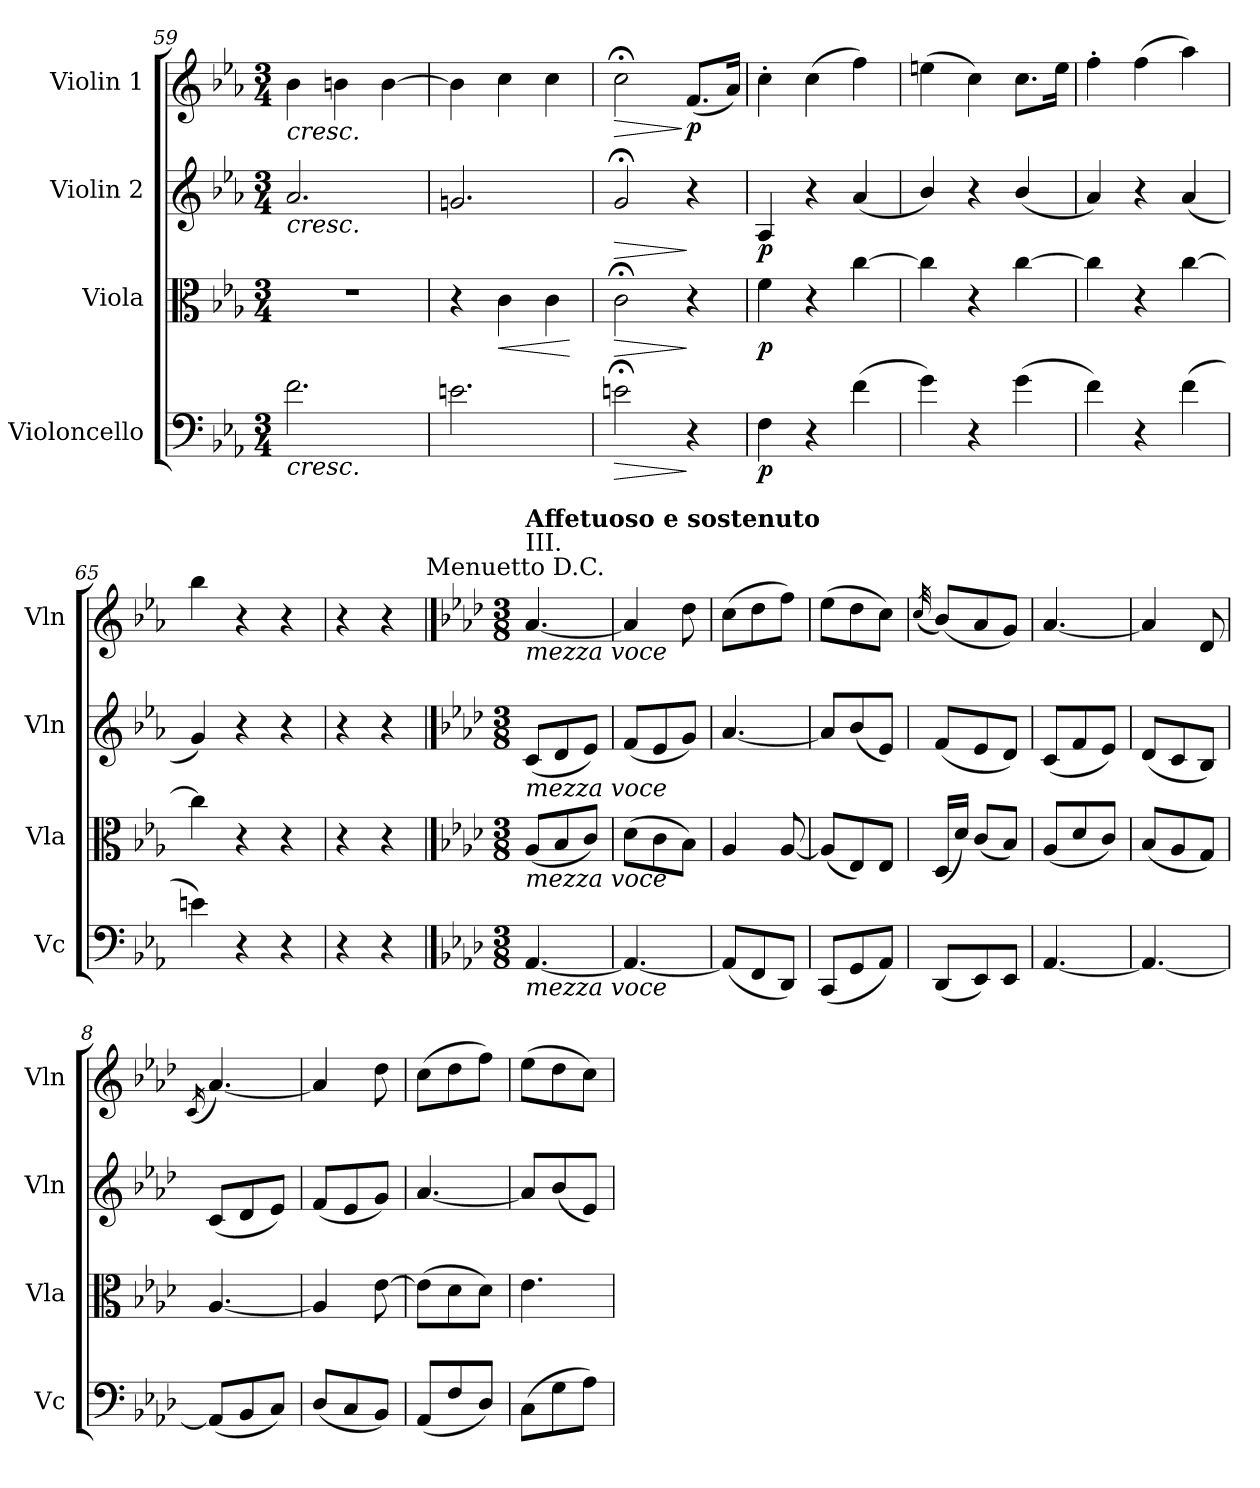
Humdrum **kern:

**kern	**dynam	**kern	**dynam	**kern	**dynam	**kern	**dynam
*part4	*part4	*part3	*part3	*part2	*part2	*part1	*part1
*staff4	*staff4	*staff3	*staff3	*staff2	*staff2	*staff1	*staff1
*I"Violoncello	*	*I"Viola	*	*I"Violin 2	*	*I"Violin 1	*
*I'Vc	*	*I'Vla	*	*I'Vln	*	*I'Vln	*
*clefF4	*	*clefC3	*	*clefG2	*	*clefG2	*
*k[b-e-a-]	*	*k[b-e-a-]	*	*k[b-e-a-]	*	*k[b-e-a-]	*
*M3/4	*	*M3/4	*	*M3/4	*	*M3/4	*
=59	=59	=59	=59	=59	=59	=59	=59
!	!	!	!	!	!	!LO:TX:b:i:t=cresc.	!
!	!	!	!	!LO:TX:b:i:t=cresc.	!	!	!
!LO:TX:b:i:t=cresc.	!	!	!	!	!	!	!
2.f\	.	2.r	.	2.a-/	.	4b-\	.
.	.	.	.	.	.	4bn\	.
.	.	.	.	.	.	[4b\	.
=60	=60	=60	=60	=60	=60	=60	=60
2.en\	.	4r	.	2.gn/	.	4b\]	.
!	!	!	!LO:HP:b	!	!	!	!
.	.	4c\	<	.	.	4cc\	.
.	.	4c\	.	.	.	4cc\	.
.	.	.	[	.	.	.	.
=61	=61	=61	=61	=61	=61	=61	=61
!	!LO:HP:b	!	!LO:HP:b	!	!LO:HP:b	!	!LO:HP:b
2en;<\	>	2c;<\	>	2g;</	>	2cc;<\	>
!	!	!	!	!	!	!	!LO:DY:n=1:b
4r	]	4r	]	4r	]	(8.f/L	] p
.	.	.	.	.	.	16a-/Jk)	.
=62	=62	=62	=62	=62	=62	=62	=62
!	!LO:DY:b	!	!LO:DY:b	!	!LO:DY:b	!	!
4F\	p	4f\	p	4A-/	p	4cc'\	.
4r	.	4r	.	4r	.	(4cc\	.
(4f\	.	[4cc\	.	(4a-/	.	4ff\)	.
=63	=63	=63	=63	=63	=63	=63	=63
4g\)	.	4cc\]	.	4b-/)	.	(4een\	.
4r	.	4r	.	4r	.	4cc\)	.
(4g\	.	[4cc\	.	(4b-/	.	8.cc\L	.
.	.	.	.	.	.	16ee\Jk	.
=64	=64	=64	=64	=64	=64	=64	=64
4f\)	.	4cc\]	.	4a-/)	.	4ff'\	.
4r	.	4r	.	4r	.	(4ff\	.
(4f\	.	[4cc\	.	(4a-/	.	4aa-\)	.
=65	=65	=65	=65	=65	=65	=65	=65
4en\)	.	4cc\]	.	4g/)	.	4bb-\	.
4r	.	4r	.	4r	.	4r	.
4r	.	4r	.	4r	.	4r	.
=66	=66	=66	=66	=66	=66	=66	=66
4r	.	4r	.	4r	.	4r	.
4r	.	4r	.	4r	.	4r	.
!	!	!	!	!	!	!LO:TX:a:t=Menuetto D.C.	!
!!LO:PB:g=z
==1	==1	==1	==1	==1	==1	==1	==1
*k[b-e-a-d-]	*	*k[b-e-a-d-]	*	*k[b-e-a-d-]	*	*k[b-e-a-d-]	*
*M3/8	*	*M3/8	*	*M3/8	*	*M3/8	*
!	!	!	!	!	!	!LO:TX:a:t=III.	!
!	!	!	!	!	!	!LO:TX:a:B:t=Affetuoso e sostenuto	!
!	!	!	!	!	!	!LO:TX:b:i:t=mezza voce	!
!	!	!	!	!LO:TX:b:i:t=mezza voce	!	!	!
!	!	!LO:TX:b:i:t=mezza voce	!	!	!	!	!
!LO:TX:b:i:t=mezza voce	!	!	!	!	!	!	!
[4.AA-/	.	(8A-/L	.	(8c/L	.	[4.a-/	.
.	.	8B-/	.	8d-/	.	.	.
.	.	8c/J)	.	8e-/J)	.	.	.
=2	=2	=2	=2	=2	=2	=2	=2
4.AA-/_	.	(8d-\L	.	(8f/L	.	4a-/]	.
.	.	8c\	.	8e-/	.	.	.
.	.	8B-\J)	.	8g/J)	.	8dd-\	.
=3	=3	=3	=3	=3	=3	=3	=3
(8AA-/L]	.	4A-/	.	[4.a-/	.	(8cc\L	.
8FF/	.	.	.	.	.	8dd-\	.
8DD-/J)	.	[8A-/	.	.	.	8ff\J)	.
=4	=4	=4	=4	=4	=4	=4	=4
(8CC/L	.	(8A-/L]	.	8a-/L]	.	(8ee-\L	.
8GG/	.	8E-/)	.	(8b-/	.	8dd-\	.
8AA-/J)	.	8E-/J	.	8e-/J)	.	8cc\J)	.
=5	=5	=5	=5	=5	=5	=5	=5
.	.	.	.	.	.	(32qcc/	.
(8DD-/L	.	(16D-/LL	.	(8f/L	.	(8b-/L)	.
.	.	16d-/JJ)	.	.	.	.	.
8EE-/)	.	(8c/L	.	8e-/	.	8a-/	.
8EE-/J	.	8B-/J)	.	8d-/J)	.	8g/J)	.
=6	=6	=6	=6	=6	=6	=6	=6
[4.AA-/	.	(8A-/L	.	(8c/L	.	[4.a-/	.
.	.	8d-/	.	8f/	.	.	.
.	.	8c/J)	.	8e-/J)	.	.	.
=7	=7	=7	=7	=7	=7	=7	=7
4.AA-/_	.	(8B-/L	.	(8d-/L	.	4a-/]	.
.	.	8A-/	.	8c/	.	.	.
.	.	8G/J)	.	8B-/J)	.	8d-/	.
=8	=8	=8	=8	=8	=8	=8	=8
.	.	.	.	.	.	(16qc/	.
(8AA-/L]	.	[4.A-/	.	(8c/L	.	[4.a-/)	.
8BB-/	.	.	.	8d-/	.	.	.
8C/J)	.	.	.	8e-/J)	.	.	.
!!LO:LB:g=z
=9	=9	=9	=9	=9	=9	=9	=9
(8D-/L	.	4A-/]	.	(8f/L	.	4a-/]	.
8C/	.	.	.	8e-/	.	.	.
8BB-/J)	.	[8e-\	.	8g/J)	.	8dd-\	.
=10	=10	=10	=10	=10	=10	=10	=10
(8AA-/L	.	(8e-\L]	.	[4.a-/	.	(8cc\L	.
8F/	.	8d-\	.	.	.	8dd-\	.
8D-/J)	.	8d-\J)	.	.	.	8ff\J)	.
=11	=11	=11	=11	=11	=11	=11	=11
(8C\L	.	4.e-\	.	8a-/L]	.	(8ee-\L	.
8G\	.	.	.	(8b-/	.	8dd-\	.
8A-\J)	.	.	.	8e-/J)	.	8cc\J)	.
=	=	=	=	=	=	=	=
*-	*-	*-	*-	*-	*-	*-	*-
